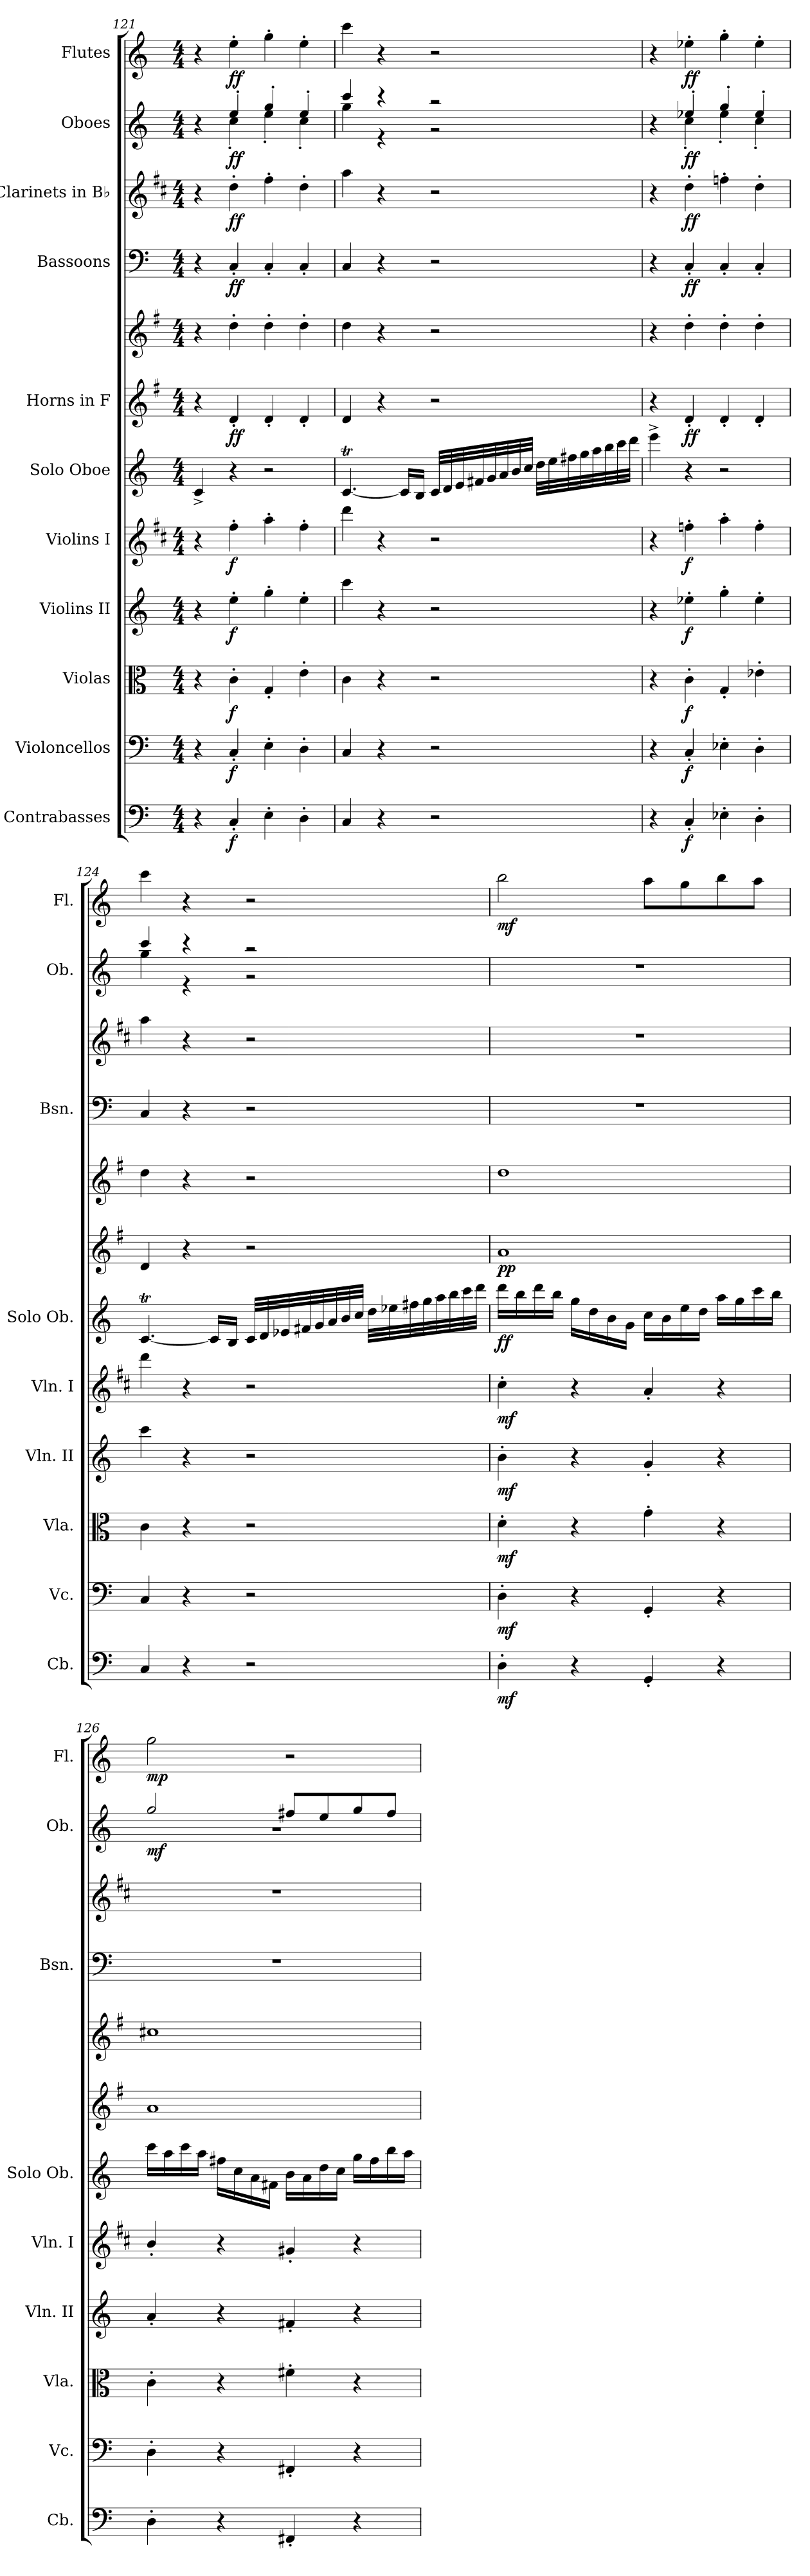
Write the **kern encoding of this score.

**kern	**dynam	**kern	**dynam	**kern	**dynam	**kern	**dynam	**kern	**dynam	**kern	**dynam	**kern	**kern	**dynam	**kern	**dynam	**kern	**dynam	**kern	**dynam	**kern	**dynam
*part11	*part11	*part10	*part10	*part9	*part9	*part8	*part8	*part7	*part7	*part6	*part6	*part5	*part5	*part5	*part4	*part4	*part3	*part3	*part2	*part2	*part1	*part1
*staff12	*staff12	*staff11	*staff11	*staff10	*staff10	*staff9	*staff9	*staff8	*staff8	*staff7	*staff7	*staff6	*staff5	*staff5/6	*staff4	*staff4	*staff3	*staff3	*staff2	*staff2	*staff1	*staff1
*I"Contrabasses	*	*I"Violoncellos	*	*I"Violas	*	*I"Violins II	*	*I"Violins I	*	*I"Solo Oboe	*	*I"Horns in F	*	*	*I"Bassoons	*	*I"Clarinets in B♭	*	*I"Oboes	*	*I"Flutes	*
*I'Cb.	*	*I'Vc.	*	*I'Vla.	*	*I'Vln. II	*	*I'Vln. I	*	*I'Solo Ob.	*	*	*	*	*I'Bsn.	*	*	*	*I'Ob.	*	*I'Fl.	*
*clefF4	*	*clefF4	*	*clefC3	*	*clefG2	*	*clefG2	*	*clefG2	*	*clefG2	*clefG2	*	*clefF4	*	*clefG2	*	*clefG2	*	*clefG2	*
*ITrd7c12	*	*	*	*	*	*	*	*ITrd1c2	*	*	*	*ITrd4c7	*ITrd4c7	*	*	*	*ITrd1c2	*	*	*	*	*
*k[]	*	*k[]	*	*k[]	*	*k[]	*	*k[]	*	*k[]	*	*k[]	*k[]	*	*k[]	*	*k[]	*	*k[]	*	*k[]	*
*M4/4	*	*M4/4	*	*M4/4	*	*M4/4	*	*M4/4	*	*M4/4	*	*M4/4	*M4/4	*	*M4/4	*	*M4/4	*	*M4/4	*	*M4/4	*
=121	=121	=121	=121	=121	=121	=121	=121	=121	=121	=121	=121	=121	=121	=121	=121	=121	=121	=121	=121	=121	=121	=121
*	*	*	*	*	*	*	*	*	*	*	*	*	*	*	*	*	*	*	*^	*	*	*
4r	.	4r	.	4r	.	4r	.	4r	.	4c^/	.	4r	4r	.	4r	.	4r	.	4r	4ryy	.	4r	.
!	!LO:DY:b	!	!LO:DY:b	!	!LO:DY:b	!	!LO:DY:b	!	!LO:DY:b	!	!	!	!	!LO:DY:b=2	!	!	!	!	!	!	!	!	!
!	!	!	!	!	!	!	!	!	!	!	!	!	!	!LO:DY:n=1:b	!	!LO:DY:b	!	!LO:DY:b	!	!	!LO:DY:b	!	!LO:DY:b
4CC'/	f	4C'/	f	4c'\	f	4ee'\	f	4ee'\	f	4r	.	4G'/	4g'\	f f	4C'/	ff	4cc'\	ff	4ee'/	4cc'\	ff	4ee'\	ff
4EE'\	.	4E'\	.	4G'/	.	4gg'\	.	4gg'\	.	2r	.	4G'/	4g'\	.	4C'/	.	4ee'\	.	4gg'/	4ee'\	.	4gg'\	.
4DD'\	.	4D'\	.	4e'\	.	4ee'\	.	4ee'\	.	.	.	4G'/	4g'\	.	4C'/	.	4cc'\	.	4ee'/	4cc'\	.	4ee'\	.
!!LO:PB:g=z
=122	=122	=122	=122	=122	=122	=122	=122	=122	=122	=122	=122	=122	=122	=122	=122	=122	=122	=122	=122	=122	=122	=122	=122
4CC/	.	4C/	.	4c\	.	4ccc\	.	4ccc\	.	[4.cT/	.	4G/	4g\	.	4C/	.	4gg\	.	4ccc/	4gg\	.	4ccc\	.
4r	.	4r	.	4r	.	4r	.	4r	.	.	.	4r	4r	.	4r	.	4r	.	4r	4r	.	4r	.
.	.	.	.	.	.	.	.	.	.	16c/LL]	.	.	.	.	.	.	.	.	.	.	.	.	.
.	.	.	.	.	.	.	.	.	.	16B/JJ	.	.	.	.	.	.	.	.	.	.	.	.	.
2r	.	2r	.	2r	.	2r	.	2r	.	32c/LLL	.	2r	2r	.	2r	.	2r	.	2r	2r	.	2r	.
.	.	.	.	.	.	.	.	.	.	32d/	.	.	.	.	.	.	.	.	.	.	.	.	.
.	.	.	.	.	.	.	.	.	.	32e/	.	.	.	.	.	.	.	.	.	.	.	.	.
.	.	.	.	.	.	.	.	.	.	32f#X/	.	.	.	.	.	.	.	.	.	.	.	.	.
.	.	.	.	.	.	.	.	.	.	32g/	.	.	.	.	.	.	.	.	.	.	.	.	.
.	.	.	.	.	.	.	.	.	.	32a/	.	.	.	.	.	.	.	.	.	.	.	.	.
.	.	.	.	.	.	.	.	.	.	32b/	.	.	.	.	.	.	.	.	.	.	.	.	.
.	.	.	.	.	.	.	.	.	.	32cc/JJJ	.	.	.	.	.	.	.	.	.	.	.	.	.
.	.	.	.	.	.	.	.	.	.	32dd\LLL	.	.	.	.	.	.	.	.	.	.	.	.	.
.	.	.	.	.	.	.	.	.	.	32ee\	.	.	.	.	.	.	.	.	.	.	.	.	.
.	.	.	.	.	.	.	.	.	.	32ff#X\	.	.	.	.	.	.	.	.	.	.	.	.	.
.	.	.	.	.	.	.	.	.	.	32gg\	.	.	.	.	.	.	.	.	.	.	.	.	.
.	.	.	.	.	.	.	.	.	.	32aa\	.	.	.	.	.	.	.	.	.	.	.	.	.
.	.	.	.	.	.	.	.	.	.	32bb\	.	.	.	.	.	.	.	.	.	.	.	.	.
.	.	.	.	.	.	.	.	.	.	32ccc\	.	.	.	.	.	.	.	.	.	.	.	.	.
.	.	.	.	.	.	.	.	.	.	32ddd\JJJ	.	.	.	.	.	.	.	.	.	.	.	.	.
=123	=123	=123	=123	=123	=123	=123	=123	=123	=123	=123	=123	=123	=123	=123	=123	=123	=123	=123	=123	=123	=123	=123	=123
4r	.	4r	.	4r	.	4r	.	4r	.	4eee^\	.	4r	4r	.	4r	.	4r	.	4r	4ryy	.	4r	.
!	!LO:DY:b	!	!LO:DY:b	!	!LO:DY:b	!	!LO:DY:b	!	!LO:DY:b	!	!	!	!	!LO:DY:b=2	!	!	!	!	!	!	!	!	!
!	!	!	!	!	!	!	!	!	!	!	!	!	!	!LO:DY:n=1:b	!	!LO:DY:b	!	!LO:DY:b	!	!	!LO:DY:b	!	!LO:DY:b
4CC'/	f	4C'/	f	4c'\	f	4ee-X'\	f	4ee-X'\	f	4r	.	4G'/	4g'\	f f	4C'/	ff	4cc'\	ff	4ee-X'/	4cc'\	ff	4ee-X'\	ff
4EE-X'\	.	4E-X'\	.	4G'/	.	4gg'\	.	4gg'\	.	2r	.	4G'/	4g'\	.	4C'/	.	4ee-X'\	.	4gg'/	4ee-'\	.	4gg'\	.
4DD'\	.	4D'\	.	4e-X'\	.	4ee-'\	.	4ee-'\	.	.	.	4G'/	4g'\	.	4C'/	.	4cc'\	.	4ee-'/	4cc'\	.	4ee-'\	.
!!LO:PB:g=z
=124	=124	=124	=124	=124	=124	=124	=124	=124	=124	=124	=124	=124	=124	=124	=124	=124	=124	=124	=124	=124	=124	=124	=124
4CC/	.	4C/	.	4c\	.	4ccc\	.	4ccc\	.	[4.cT/	.	4G/	4g\	.	4C/	.	4gg\	.	4ccc/	4gg\	.	4ccc\	.
4r	.	4r	.	4r	.	4r	.	4r	.	.	.	4r	4r	.	4r	.	4r	.	4r	4r	.	4r	.
.	.	.	.	.	.	.	.	.	.	16c/LL]	.	.	.	.	.	.	.	.	.	.	.	.	.
.	.	.	.	.	.	.	.	.	.	16B/JJ	.	.	.	.	.	.	.	.	.	.	.	.	.
2r	.	2r	.	2r	.	2r	.	2r	.	32c/LLL	.	2r	2r	.	2r	.	2r	.	2r	2r	.	2r	.
.	.	.	.	.	.	.	.	.	.	32d/	.	.	.	.	.	.	.	.	.	.	.	.	.
.	.	.	.	.	.	.	.	.	.	32e-X/	.	.	.	.	.	.	.	.	.	.	.	.	.
.	.	.	.	.	.	.	.	.	.	32f#X/	.	.	.	.	.	.	.	.	.	.	.	.	.
.	.	.	.	.	.	.	.	.	.	32g/	.	.	.	.	.	.	.	.	.	.	.	.	.
.	.	.	.	.	.	.	.	.	.	32a/	.	.	.	.	.	.	.	.	.	.	.	.	.
.	.	.	.	.	.	.	.	.	.	32b/	.	.	.	.	.	.	.	.	.	.	.	.	.
.	.	.	.	.	.	.	.	.	.	32cc/JJJ	.	.	.	.	.	.	.	.	.	.	.	.	.
.	.	.	.	.	.	.	.	.	.	32dd\LLL	.	.	.	.	.	.	.	.	.	.	.	.	.
.	.	.	.	.	.	.	.	.	.	32ee-X\	.	.	.	.	.	.	.	.	.	.	.	.	.
.	.	.	.	.	.	.	.	.	.	32ff#X\	.	.	.	.	.	.	.	.	.	.	.	.	.
.	.	.	.	.	.	.	.	.	.	32gg\	.	.	.	.	.	.	.	.	.	.	.	.	.
.	.	.	.	.	.	.	.	.	.	32aa\	.	.	.	.	.	.	.	.	.	.	.	.	.
.	.	.	.	.	.	.	.	.	.	32bb\	.	.	.	.	.	.	.	.	.	.	.	.	.
.	.	.	.	.	.	.	.	.	.	32ccc\	.	.	.	.	.	.	.	.	.	.	.	.	.
.	.	.	.	.	.	.	.	.	.	32ddd\JJJ	.	.	.	.	.	.	.	.	.	.	.	.	.
*	*	*	*	*	*	*	*	*	*	*	*	*	*	*	*	*	*	*	*v	*v	*	*	*
=125	=125	=125	=125	=125	=125	=125	=125	=125	=125	=125	=125	=125	=125	=125	=125	=125	=125	=125	=125	=125	=125	=125
!	!LO:DY:b	!	!LO:DY:b	!	!LO:DY:b	!	!LO:DY:b	!	!LO:DY:b	!	!LO:DY:b	!	!	!LO:DY:b=2	!	!	!	!	!	!	!	!
!	!	!	!	!	!	!	!	!	!	!	!	!	!	!LO:DY:n=1:b	!	!	!	!	!	!	!	!LO:DY:b
4DD'\	mf	4D'\	mf	4d'\	mf	4b'\	mf	4b'\	mf	16ddd\LL	ff	1d	1g	p p	1r	.	1r	.	1r	.	2bb\	mf
.	.	.	.	.	.	.	.	.	.	16bb\	.	.	.	.	.	.	.	.	.	.	.	.
.	.	.	.	.	.	.	.	.	.	16ddd\	.	.	.	.	.	.	.	.	.	.	.	.
.	.	.	.	.	.	.	.	.	.	16bb\JJ	.	.	.	.	.	.	.	.	.	.	.	.
4r	.	4r	.	4r	.	4r	.	4r	.	16gg\LL	.	.	.	.	.	.	.	.	.	.	.	.
.	.	.	.	.	.	.	.	.	.	16dd\	.	.	.	.	.	.	.	.	.	.	.	.
.	.	.	.	.	.	.	.	.	.	16b\	.	.	.	.	.	.	.	.	.	.	.	.
.	.	.	.	.	.	.	.	.	.	16g\JJ	.	.	.	.	.	.	.	.	.	.	.	.
4GGG'/	.	4GG'/	.	4g'\	.	4g'/	.	4g'/	.	16cc\LL	.	.	.	.	.	.	.	.	.	.	8aa\L	.
.	.	.	.	.	.	.	.	.	.	16b\	.	.	.	.	.	.	.	.	.	.	.	.
.	.	.	.	.	.	.	.	.	.	16ee\	.	.	.	.	.	.	.	.	.	.	8gg\	.
.	.	.	.	.	.	.	.	.	.	16dd\JJ	.	.	.	.	.	.	.	.	.	.	.	.
4r	.	4r	.	4r	.	4r	.	4r	.	16aa\LL	.	.	.	.	.	.	.	.	.	.	8bb\	.
.	.	.	.	.	.	.	.	.	.	16gg\	.	.	.	.	.	.	.	.	.	.	.	.
.	.	.	.	.	.	.	.	.	.	16ccc\	.	.	.	.	.	.	.	.	.	.	8aa\J	.
.	.	.	.	.	.	.	.	.	.	16bb\JJ	.	.	.	.	.	.	.	.	.	.	.	.
!!LO:PB:g=z
=126	=126	=126	=126	=126	=126	=126	=126	=126	=126	=126	=126	=126	=126	=126	=126	=126	=126	=126	=126	=126	=126	=126
*	*	*	*	*	*	*	*	*	*	*	*	*	*	*	*	*	*	*	*^	*	*	*
!	!	!	!	!	!	!	!	!	!	!	!	!	!	!	!	!	!	!	!	!	!LO:DY:b	!	!LO:DY:b
4DD'\	.	4D'\	.	4c'\	.	4a'/	.	4a'/	.	16ccc\LL	.	1d	1f#X	.	1r	.	1r	.	2gg/	1r	mf	2gg\	mp
.	.	.	.	.	.	.	.	.	.	16aa\	.	.	.	.	.	.	.	.	.	.	.	.	.
.	.	.	.	.	.	.	.	.	.	16ccc\	.	.	.	.	.	.	.	.	.	.	.	.	.
.	.	.	.	.	.	.	.	.	.	16aa\JJ	.	.	.	.	.	.	.	.	.	.	.	.	.
4r	.	4r	.	4r	.	4r	.	4r	.	16ff#X\LL	.	.	.	.	.	.	.	.	.	.	.	.	.
.	.	.	.	.	.	.	.	.	.	16cc\	.	.	.	.	.	.	.	.	.	.	.	.	.
.	.	.	.	.	.	.	.	.	.	16a\	.	.	.	.	.	.	.	.	.	.	.	.	.
.	.	.	.	.	.	.	.	.	.	16f#X\JJ	.	.	.	.	.	.	.	.	.	.	.	.	.
4FFF#X'/	.	4FF#X'/	.	4f#X'\	.	4f#X'/	.	4f#X'/	.	16b\LL	.	.	.	.	.	.	.	.	8ff#X/L	.	.	2r	.
.	.	.	.	.	.	.	.	.	.	16a\	.	.	.	.	.	.	.	.	.	.	.	.	.
.	.	.	.	.	.	.	.	.	.	16dd\	.	.	.	.	.	.	.	.	8ee/	.	.	.	.
.	.	.	.	.	.	.	.	.	.	16cc\JJ	.	.	.	.	.	.	.	.	.	.	.	.	.
4r	.	4r	.	4r	.	4r	.	4r	.	16gg\LL	.	.	.	.	.	.	.	.	8gg/	.	.	.	.
.	.	.	.	.	.	.	.	.	.	16ff#\	.	.	.	.	.	.	.	.	.	.	.	.	.
.	.	.	.	.	.	.	.	.	.	16bb\	.	.	.	.	.	.	.	.	8ff#/J	.	.	.	.
.	.	.	.	.	.	.	.	.	.	16aa\JJ	.	.	.	.	.	.	.	.	.	.	.	.	.
*	*	*	*	*	*	*	*	*	*	*	*	*	*	*	*	*	*	*	*v	*v	*	*	*
=	=	=	=	=	=	=	=	=	=	=	=	=	=	=	=	=	=	=	=	=	=	=
*-	*-	*-	*-	*-	*-	*-	*-	*-	*-	*-	*-	*-	*-	*-	*-	*-	*-	*-	*-	*-	*-	*-
